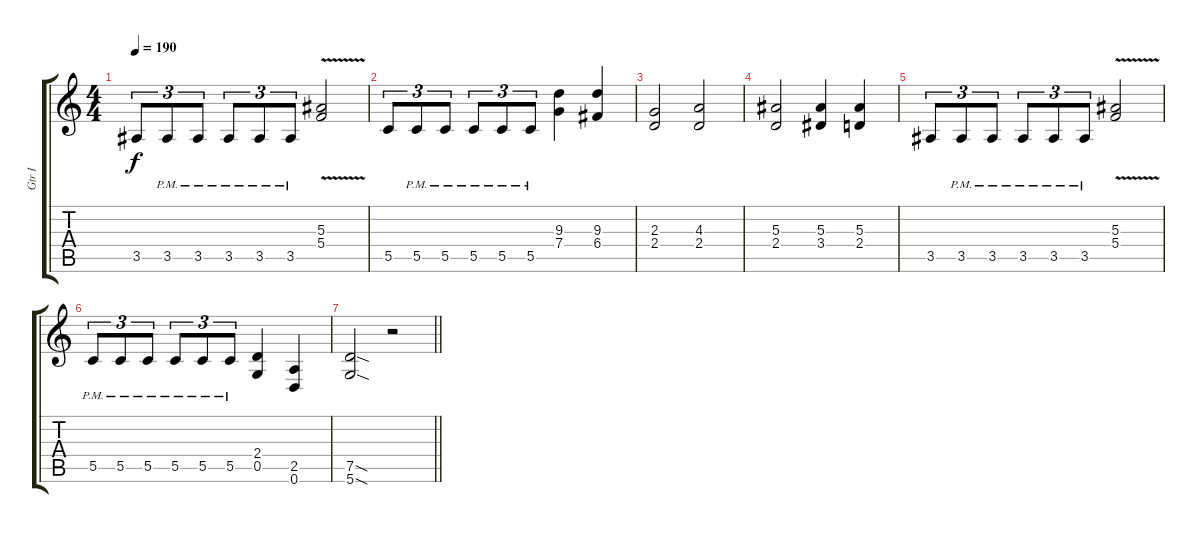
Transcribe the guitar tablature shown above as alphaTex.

\track ("Gtr I" "Gtr I") {instrument distortionguitar}
\staff {score tabs}
\tuning (D4 A3 F3 C3 G2 D2) {hide}
\ts (4 4)
\tempo 190
\clef g2
\ks c
3.5.8{tu (3 2) dy f} 3.5{pm}.8{tu (3 2)} 3.5{pm}.8{tu (3 2)} 3.5{pm}.8{tu (3 2)} 3.5{pm}.8{tu (3 2)} 3.5{pm}.8{tu (3 2)} (5.3{v} 5.4{v}).2 |
5.5.8{tu (3 2)} 5.5{pm}.8{tu (3 2)} 5.5{pm}.8{tu (3 2)} 5.5{pm}.8{tu (3 2)} 5.5{pm}.8{tu (3 2)} 5.5{pm}.8{tu (3 2)} (9.3 7.4).4 (9.3 6.4).4 |
(2.3 2.4).2 (4.3 2.4).2 |
(5.3 2.4).2 (5.3 3.4).4 (5.3 2.4).4 |
3.5.8{tu (3 2)} 3.5{pm}.8{tu (3 2)} 3.5{pm}.8{tu (3 2)} 3.5{pm}.8{tu (3 2)} 3.5{pm}.8{tu (3 2)} 3.5{pm}.8{tu (3 2)} (5.3{v} 5.4{v}).2 |
5.5{pm}.8{tu (3 2)} 5.5{pm}.8{tu (3 2)} 5.5{pm}.8{tu (3 2)} 5.5{pm}.8{tu (3 2)} 5.5{pm}.8{tu (3 2)} 5.5{pm}.8{tu (3 2)} (2.4 0.5).4 (2.5 0.6).4 |
\barLineRight lightlight
(7.5{sod} 5.6{sod}).2 r.2
